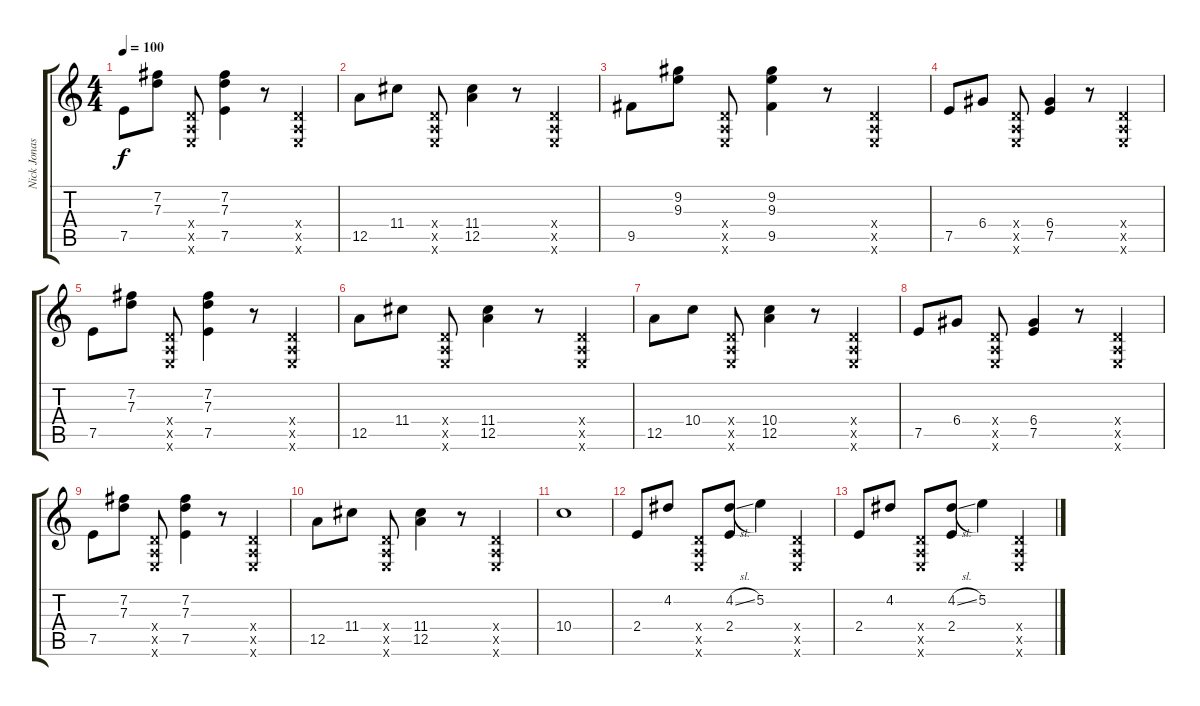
\track ("Nick Jonas" "Nick Jonas") {instrument acousticguitarsteel}
\staff {score tabs}
\tuning (E4 B3 G3 D3 A2 E2) {hide}
\ts (4 4)
\tempo 100
\clef g2
\ks c
7.5.8{dy f} (7.2 7.3).8 (0.4{x} 0.5{x} 0.6{x}).8 (7.2 7.3 7.5).4 r.8 (0.4{x} 0.5{x} 0.6{x}).4 |
12.5.8 11.4.8 (0.4{x} 0.5{x} 0.6{x}).8 (11.4 12.5).4 r.8 (0.4{x} 0.5{x} 0.6{x}).4 |
9.5.8 (9.2 9.3).8 (0.4{x} 0.5{x} 0.6{x}).8 (9.2 9.3 9.5).4 r.8 (0.4{x} 0.5{x} 0.6{x}).4 |
7.5.8 6.4.8 (0.4{x} 0.5{x} 0.6{x}).8 (6.4 7.5).4 r.8 (0.4{x} 0.5{x} 0.6{x}).4 |
7.5.8 (7.2 7.3).8 (0.4{x} 0.5{x} 0.6{x}).8 (7.2 7.3 7.5).4 r.8 (0.4{x} 0.5{x} 0.6{x}).4 |
12.5.8 11.4.8 (0.4{x} 0.5{x} 0.6{x}).8 (11.4 12.5).4 r.8 (0.4{x} 0.5{x} 0.6{x}).4 |
12.5.8 10.4.8 (0.4{x} 0.5{x} 0.6{x}).8 (10.4 12.5).4 r.8 (0.4{x} 0.5{x} 0.6{x}).4 |
7.5.8 6.4.8 (0.4{x} 0.5{x} 0.6{x}).8 (6.4 7.5).4 r.8 (0.4{x} 0.5{x} 0.6{x}).4 |
7.5.8 (7.2 7.3).8 (0.4{x} 0.5{x} 0.6{x}).8 (7.2 7.3 7.5).4 r.8 (0.4{x} 0.5{x} 0.6{x}).4 |
12.5.8 11.4.8 (0.4{x} 0.5{x} 0.6{x}).8 (11.4 12.5).4 r.8 (0.4{x} 0.5{x} 0.6{x}).4 |
10.4.1 |
2.4.8 4.2.8 (0.4{x} 0.5{x} 0.6{x}).8 (4.2{sl} 2.4).8 5.2.4 (0.4{x} 0.5{x} 0.6{x}).4 |
2.4.8 4.2.8 (0.4{x} 0.5{x} 0.6{x}).8 (4.2{sl} 2.4).8 5.2.4 (0.4{x} 0.5{x} 0.6{x}).4
